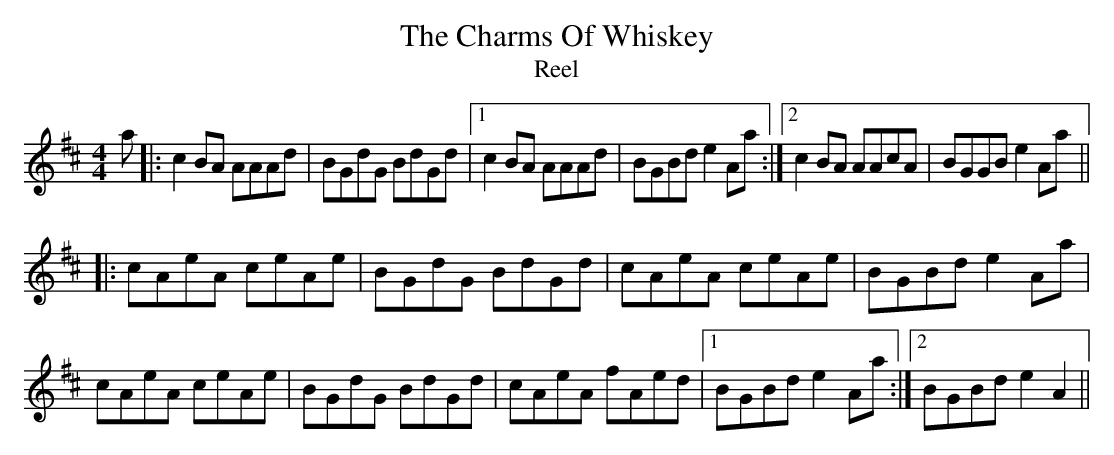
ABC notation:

X:1
T:Charms Of Whiskey, The
T:Reel
M:4/4
L:1/8
K:Amix
a |: c2 BA AAAd | BGdG BdGd |1 c2 BA AAAd | BGBd e2 Aa :|2 c2 BA AAcA | BGGB e2 Aa ||
|: cAeA ceAe | BGdG BdGd | cAeA ceAe | BGBd e2 Aa |
cAeA ceAe | BGdG BdGd | cAeA fAed |1 BGBd e2 Aa :|2 BGBd e2 A2 ||
